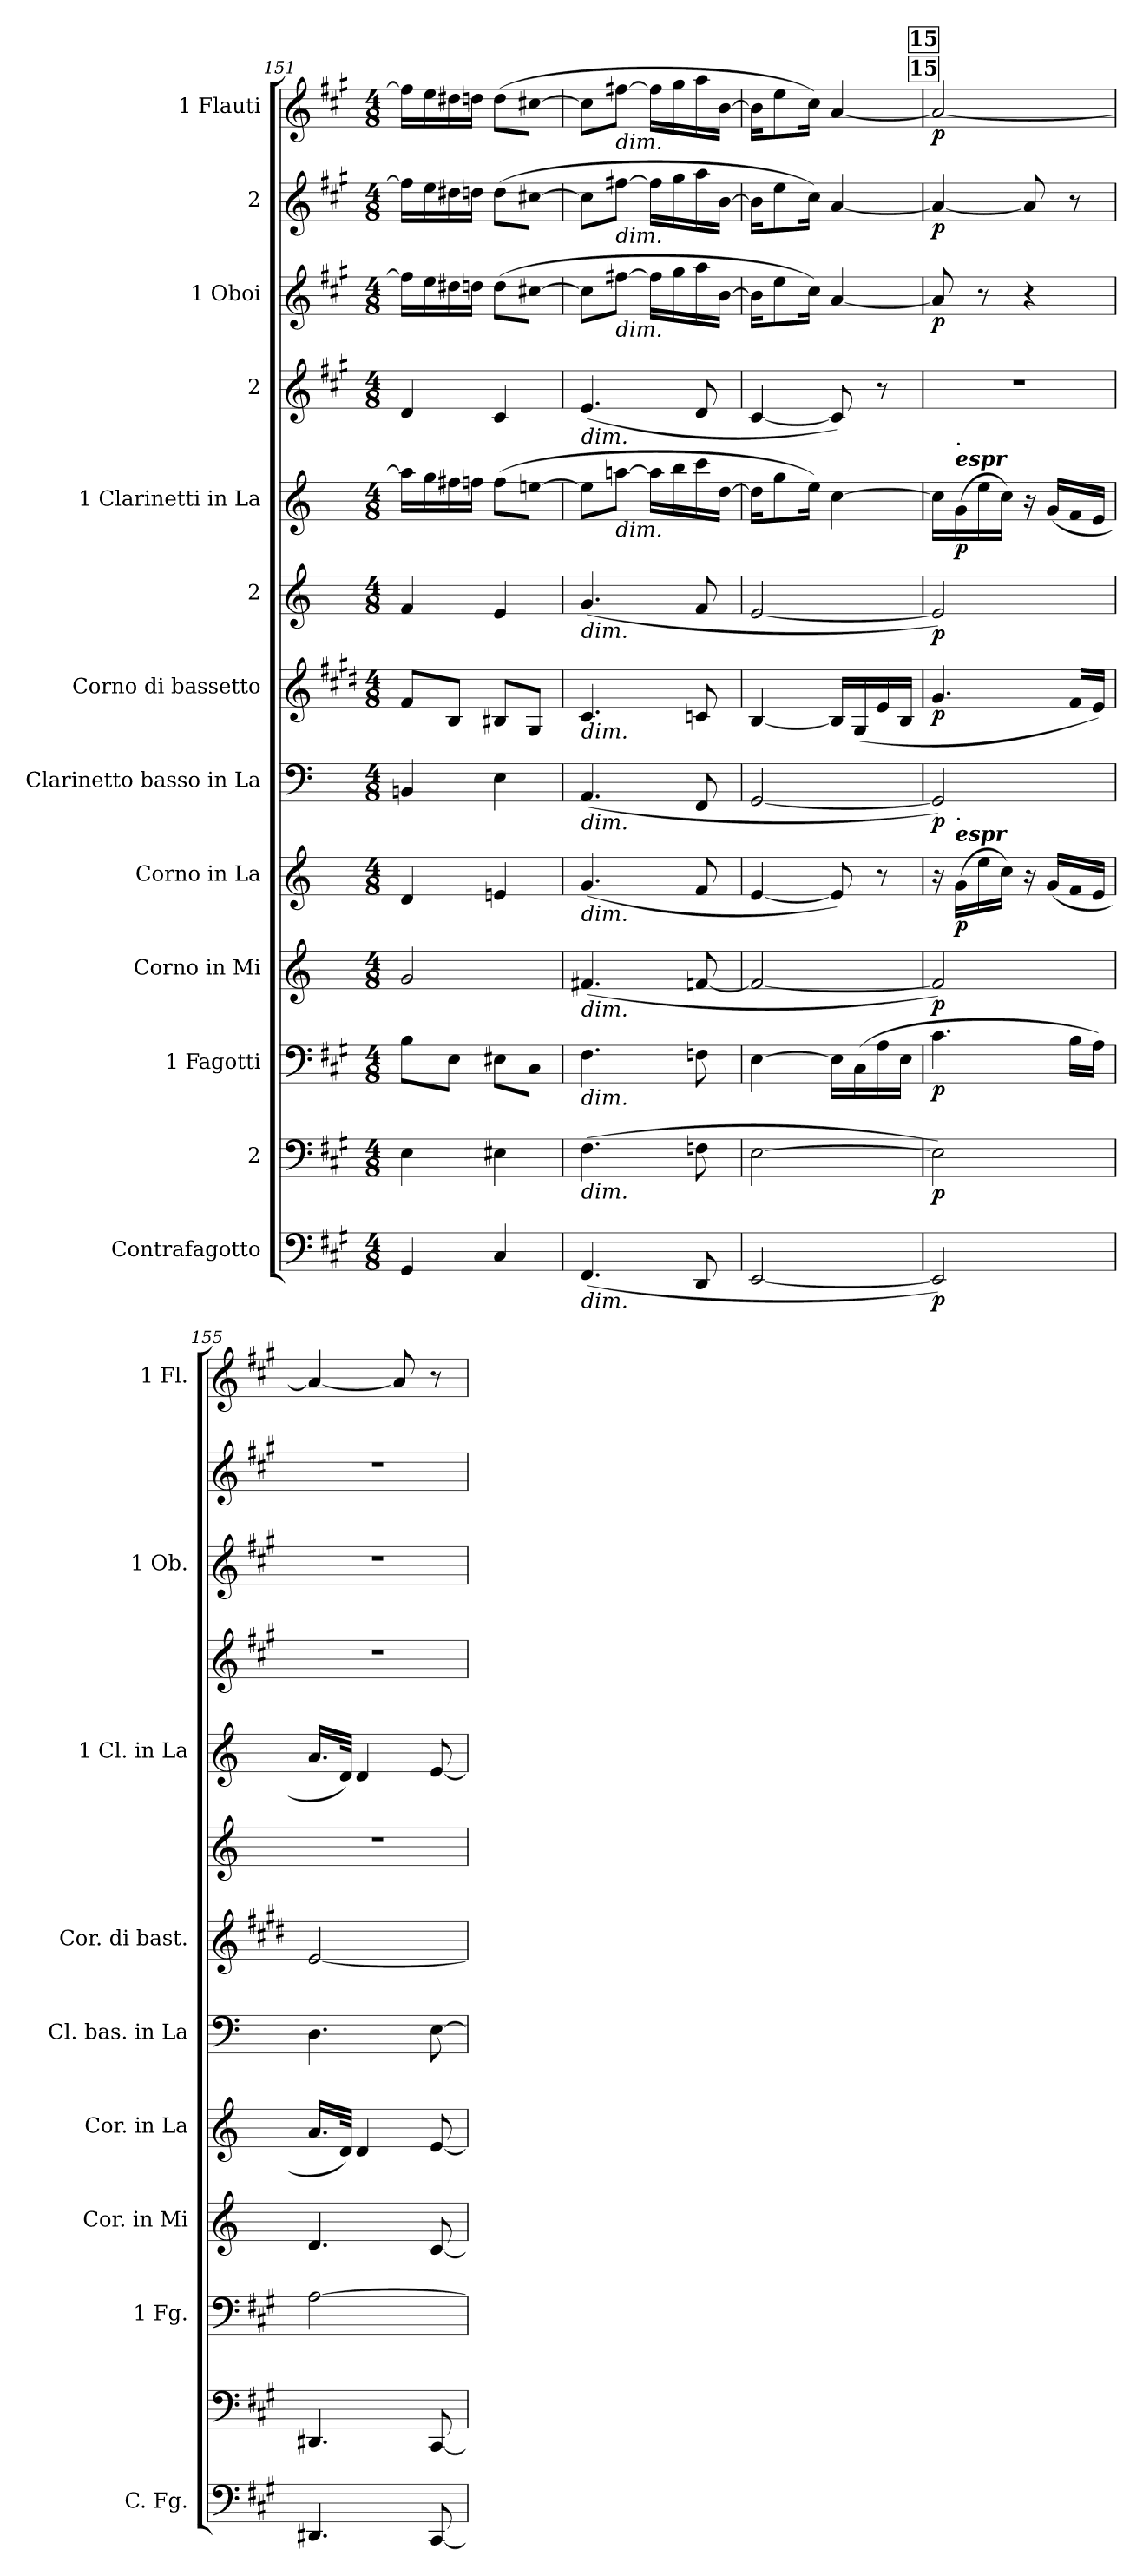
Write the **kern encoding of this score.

**kern	**dynam	**kern	**dynam	**kern	**dynam	**kern	**dynam	**kern	**dynam	**kern	**dynam	**kern	**dynam	**kern	**dynam	**kern	**dynam	**kern	**kern	**dynam	**kern	**dynam	**kern	**dynam
*part13	*part13	*part12	*part12	*part11	*part11	*part10	*part10	*part9	*part9	*part8	*part8	*part7	*part7	*part6	*part6	*part5	*part5	*part4	*part3	*part3	*part2	*part2	*part1	*part1
*staff13	*staff13	*staff12	*staff12	*staff11	*staff11	*staff10	*staff10	*staff9	*staff9	*staff8	*staff8	*staff7	*staff7	*staff6	*staff6	*staff5	*staff5	*staff4	*staff3	*staff3	*staff2	*staff2	*staff1	*staff1
*I"Contrafagotto	*	*I"2	*	*I"1  Fagotti	*	*I"Corno in Mi	*	*I"Corno in La	*	*I"Clarinetto basso in La	*	*I"Corno di bassetto	*	*I"2	*	*I"1  Clarinetti in La	*	*I"2	*I"1  Oboi	*	*I"2	*	*I"1  Flauti	*
*I'C. Fg.	*	*	*	*I'1  Fg.	*	*I'Cor. in Mi	*	*I'Cor. in La	*	*I'Cl. bas. in La	*	*I'Cor. di bast.	*	*	*	*I'1  Cl. in La	*	*	*I'1  Ob.	*	*	*	*I'1  Fl.	*
*clefF4	*	*clefF4	*	*clefF4	*	*clefG2	*	*clefG2	*	*clefF4	*	*clefG2	*	*clefG2	*	*clefG2	*	*clefG2	*clefG2	*	*clefG2	*	*clefG2	*
*ITrd7c12	*	*	*	*	*	*ITrd5c8	*	*ITrd2c3	*	*ITrd2c3	*	*ITrd4c7	*	*ITrd2c3	*	*ITrd2c3	*	*	*	*	*	*	*	*
*k[f#c#g#]	*	*k[f#c#g#]	*	*k[f#c#g#]	*	*k[f#c#g#d#]	*	*k[f#c#g#]	*	*k[f#c#g#]	*	*k[f#c#g#]	*	*k[f#c#g#]	*	*k[f#c#g#]	*	*k[f#c#g#]	*k[f#c#g#]	*	*k[f#c#g#]	*	*k[f#c#g#]	*
*M4/8	*	*M4/8	*	*M4/8	*	*M4/8	*	*M4/8	*	*M4/8	*	*M4/8	*	*M4/8	*	*M4/8	*	*M4/8	*M4/8	*	*M4/8	*	*M4/8	*
=151	=151	=151	=151	=151	=151	=151	=151	=151	=151	=151	=151	=151	=151	=151	=151	=151	=151	=151	=151	=151	=151	=151	=151	=151
4GGG#/	.	4E\	.	8B\L	.	2B/	.	4B/	.	4GG#X/	.	8B/L	.	4d/	.	16ff\LL]	.	4d/	16ff\LL]	.	16ff\LL]	.	16ff\LL]	.
.	.	.	.	.	.	.	.	.	.	.	.	.	.	.	.	16ee\	.	.	16ee\	.	16ee\	.	16ee\	.
.	.	.	.	8E\J	.	.	.	.	.	.	.	8E/J	.	.	.	16dd#X\	.	.	16dd#X\	.	16dd#X\	.	16dd#X\	.
.	.	.	.	.	.	.	.	.	.	.	.	.	.	.	.	16ddn\JJ	.	.	16ddn\JJ	.	16ddn\JJ	.	16ddn\JJ	.
4CC#/	.	4E#X\	.	8E#X\L	.	.	.	4c#X/	.	4C#\	.	8E#X/L	.	4c#/	.	(8dd\L	.	4c#/	(8dd\L	.	(8dd\L	.	(8dd\L	.
.	.	.	.	8C#\J	.	.	.	.	.	.	.	8C#/J	.	.	.	[8cc#X\J	.	.	[8cc#X\J	.	[8cc#X\J	.	[8cc#X\J	.
=152	=152	=152	=152	=152	=152	=152	=152	=152	=152	=152	=152	=152	=152	=152	=152	=152	=152	=152	=152	=152	=152	=152	=152	=152
!	!	!	!	!	!	!	!	!	!	!	!	!	!	!	!	!	!	!LO:TX:b:i:t=dim.	!	!	!	!	!	!
!	!	!	!	!	!	!	!	!	!	!	!	!	!	!LO:TX:b:i:t=dim.	!	!	!	!	!	!	!	!	!	!
!	!	!	!	!	!	!	!	!	!	!	!	!LO:TX:b:i:t=dim.	!	!	!	!	!	!	!	!	!	!	!	!
!	!	!	!	!	!	!	!	!	!	!LO:TX:b:i:t=dim.	!	!	!	!	!	!	!	!	!	!	!	!	!	!
!	!	!	!	!	!	!	!	!LO:TX:b:i:t=dim.	!	!	!	!	!	!	!	!	!	!	!	!	!	!	!	!
!	!	!	!	!	!	!LO:TX:b:i:t=dim.	!	!	!	!	!	!	!	!	!	!	!	!	!	!	!	!	!	!
!	!	!	!	!LO:TX:b:i:t=dim.	!	!	!	!	!	!	!	!	!	!	!	!	!	!	!	!	!	!	!	!
!	!	!LO:TX:b:i:t=dim.	!	!	!	!	!	!	!	!	!	!	!	!	!	!	!	!	!	!	!	!	!	!
!LO:TX:b:i:t=dim.	!	!	!	!	!	!	!	!	!	!	!	!	!	!	!	!	!	!	!	!	!	!	!	!
(4.FFF#/	.	(4.F#\	.	4.F#\	.	(4.A#X/	.	(4.e/	.	(4.FF#/	.	4.F#/	.	(4.e/	.	8cc#\L]	.	(4.e/	8cc#\L]	.	8cc#\L]	.	8cc#\L]	.
!	!	!	!	!	!	!	!	!	!	!	!	!	!	!	!	!	!	!	!	!	!	!	!LO:TX:b:i:t=dim.	!
!	!	!	!	!	!	!	!	!	!	!	!	!	!	!	!	!	!	!	!	!	!LO:TX:b:i:t=dim.	!	!	!
!	!	!	!	!	!	!	!	!	!	!	!	!	!	!	!	!	!	!	!LO:TX:b:i:t=dim.	!	!	!	!	!
!	!	!	!	!	!	!	!	!	!	!	!	!	!	!	!	!LO:TX:b:i:t=dim.	!	!	!	!	!	!	!	!
.	.	.	.	.	.	.	.	.	.	.	.	.	.	.	.	[8ff#X\J	.	.	[8ff#X\J	.	[8ff#X\J	.	[8ff#X\J	.
.	.	.	.	.	.	.	.	.	.	.	.	.	.	.	.	16ff#\LL]	.	.	16ff#\LL]	.	16ff#\LL]	.	16ff#\LL]	.
.	.	.	.	.	.	.	.	.	.	.	.	.	.	.	.	16gg#\	.	.	16gg#\	.	16gg#\	.	16gg#\	.
8DDD/	.	8Fn\	.	8Fn\	.	[8An/	.	8d/	.	8DD/	.	8Fn/	.	8d/	.	16aa\	.	8d/	16aa\	.	16aa\	.	16aa\	.
.	.	.	.	.	.	.	.	.	.	.	.	.	.	.	.	[16b\JJ	.	.	[16b\JJ	.	[16b\JJ	.	[16b\JJ	.
!!LO:PB:g=z
=153	=153	=153	=153	=153	=153	=153	=153	=153	=153	=153	=153	=153	=153	=153	=153	=153	=153	=153	=153	=153	=153	=153	=153	=153
[2EEE/	.	[2E\	.	[4E\	.	2A/_	.	[4c#/	.	[2EE/	.	[4E/	.	[2c#/	.	16b\KL]	.	[4c#/	16b\KL]	.	16b\KL]	.	16b\KL]	.
.	.	.	.	.	.	.	.	.	.	.	.	.	.	.	.	8ee\	.	.	8ee\	.	8ee\	.	8ee\	.
.	.	.	.	.	.	.	.	.	.	.	.	.	.	.	.	16cc#\Jk)	.	.	16cc#\Jk)	.	16cc#\Jk)	.	16cc#\Jk)	.
.	.	.	.	16E\LL]	.	.	.	8c#/])	.	.	.	16E/LL]	.	.	.	[4a\	.	8c#/])	[4a/	.	[4a/	.	[4a/	.
.	.	.	.	(16C#\	.	.	.	.	.	.	.	(16C#/	.	.	.	.	.	.	.	.	.	.	.	.
.	.	.	.	16A\	.	.	.	8r	.	.	.	16A/	.	.	.	.	.	8r	.	.	.	.	.	.
.	.	.	.	16E\JJ	.	.	.	.	.	.	.	16E/JJ	.	.	.	.	.	.	.	.	.	.	.	.
!!LO:REH:place=s1:b:B:cj:fs=14:t=15
!!LO:REH:place=s1:a:B:cj:fs=14:t=15
=154	=154	=154	=154	=154	=154	=154	=154	=154	=154	=154	=154	=154	=154	=154	=154	=154	=154	=154	=154	=154	=154	=154	=154	=154
!	!LO:DY:b	!	!LO:DY:b	!	!LO:DY:b	!	!LO:DY:b	!	!	!	!LO:DY:b	!	!LO:DY:b	!	!LO:DY:b	!	!	!	!	!LO:DY:b	!	!LO:DY:b	!	!LO:DY:b
2EEE/])	p	2E\])	p	4.c#\	p	2A/])	p	16r	.	2EE/])	p	4.c#/	p	2c#/])	p	16a\LL]	.	2r	8a/]	p	4a/_	p	2a/_	p
!	!	!	!	!	!	!	!	!	!	!	!	!	!	!	!	!LO:TX:a:Bi:t=espr	!	!	!	!	!	!	!	!
!	!	!	!	!	!	!	!	!	!	!	!	!	!	!	!	!LO:TX:a:t=.	!	!	!	!	!	!	!	!
!	!	!	!	!	!	!	!	!LO:TX:a:Bi:t=espr	!	!	!	!	!	!	!	!	!	!	!	!	!	!	!	!
!	!	!	!	!	!	!	!	!LO:TX:a:t=.	!	!	!	!	!	!	!	!	!	!	!	!	!	!	!	!
!	!	!	!	!	!	!	!	!	!LO:DY:b	!	!	!	!	!	!	!	!LO:DY:b	!	!	!	!	!	!	!
.	.	.	.	.	.	.	.	(16e\LL	p	.	.	.	.	.	.	(16e\	p	.	.	.	.	.	.	.
.	.	.	.	.	.	.	.	16cc#\	.	.	.	.	.	.	.	16cc#\	.	.	8r	.	.	.	.	.
.	.	.	.	.	.	.	.	16a\JJ)	.	.	.	.	.	.	.	16a\JJ)	.	.	.	.	.	.	.	.
.	.	.	.	.	.	.	.	16r	.	.	.	.	.	.	.	16r	.	.	4r	.	8a/]	.	.	.
.	.	.	.	.	.	.	.	(16e/LL	.	.	.	.	.	.	.	(16e/LL	.	.	.	.	.	.	.	.
.	.	.	.	16B\LL	.	.	.	16d/	.	.	.	16B/LL	.	.	.	16d/	.	.	.	.	8r	.	.	.
.	.	.	.	16A\JJ)	.	.	.	16c#/JJ	.	.	.	16A/JJ)	.	.	.	16c#/JJ	.	.	.	.	.	.	.	.
=155	=155	=155	=155	=155	=155	=155	=155	=155	=155	=155	=155	=155	=155	=155	=155	=155	=155	=155	=155	=155	=155	=155	=155	=155
4.DDD#X/	.	4.DD#X/	.	[2A\	.	4.F#/	.	16.f#/LL	.	4.BB\	.	[2A/	.	2r	.	16.f#/LL	.	2r	2r	.	2r	.	4a/_	.
.	.	.	.	.	.	.	.	32B/JJk)	.	.	.	.	.	.	.	32B/JJk)	.	.	.	.	.	.	.	.
.	.	.	.	.	.	.	.	4B/	.	.	.	.	.	.	.	4B/	.	.	.	.	.	.	.	.
.	.	.	.	.	.	.	.	.	.	.	.	.	.	.	.	.	.	.	.	.	.	.	8a/]	.
[8CCC#/	.	[8CC#/	.	.	.	[8E/	.	[8c#/	.	[8C#\	.	.	.	.	.	[8c#/	.	.	.	.	.	.	8r	.
=	=	=	=	=	=	=	=	=	=	=	=	=	=	=	=	=	=	=	=	=	=	=	=	=
*-	*-	*-	*-	*-	*-	*-	*-	*-	*-	*-	*-	*-	*-	*-	*-	*-	*-	*-	*-	*-	*-	*-	*-	*-
